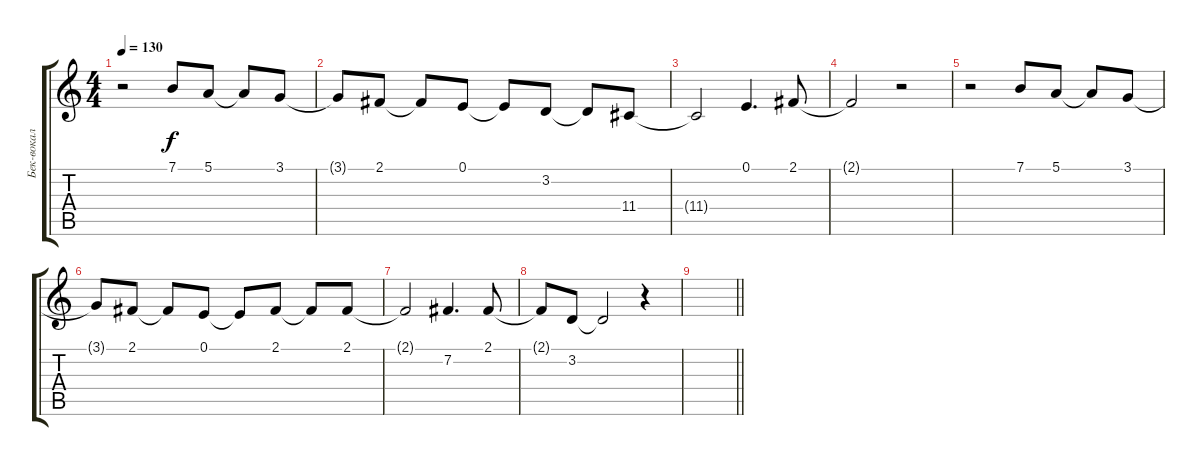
\track ("Бек-вокал" "Бек-вокал") {instrument altosax}
\staff {score tabs}
\tuning (E4 B3 G3 D3 A2 E2) {hide}
\ts (4 4)
\tempo 130
\clef g2
\ks c
r.2{dy f} 7.1.8 5.1.8 5.1{t}.8 3.1.8 |
3.1{t}.8 2.1.8 2.1{t}.8 0.1.8 0.1{t}.8 3.2.8 3.2{t}.8 11.4.8 |
11.4{t}.2 0.1.4{d} 2.1.8 |
2.1{t}.2 r.2 |
r.2 7.1.8 5.1.8 5.1{t}.8 3.1.8 |
3.1{t}.8 2.1.8 2.1{t}.8 0.1.8 0.1{t}.8 2.1.8 2.1{t}.8 2.1.8 |
2.1{t}.2 7.2.4{d} 2.1.8 |
2.1{t}.8 3.2.8 3.2{t}.2 r.4 |
\barLineRight lightlight
